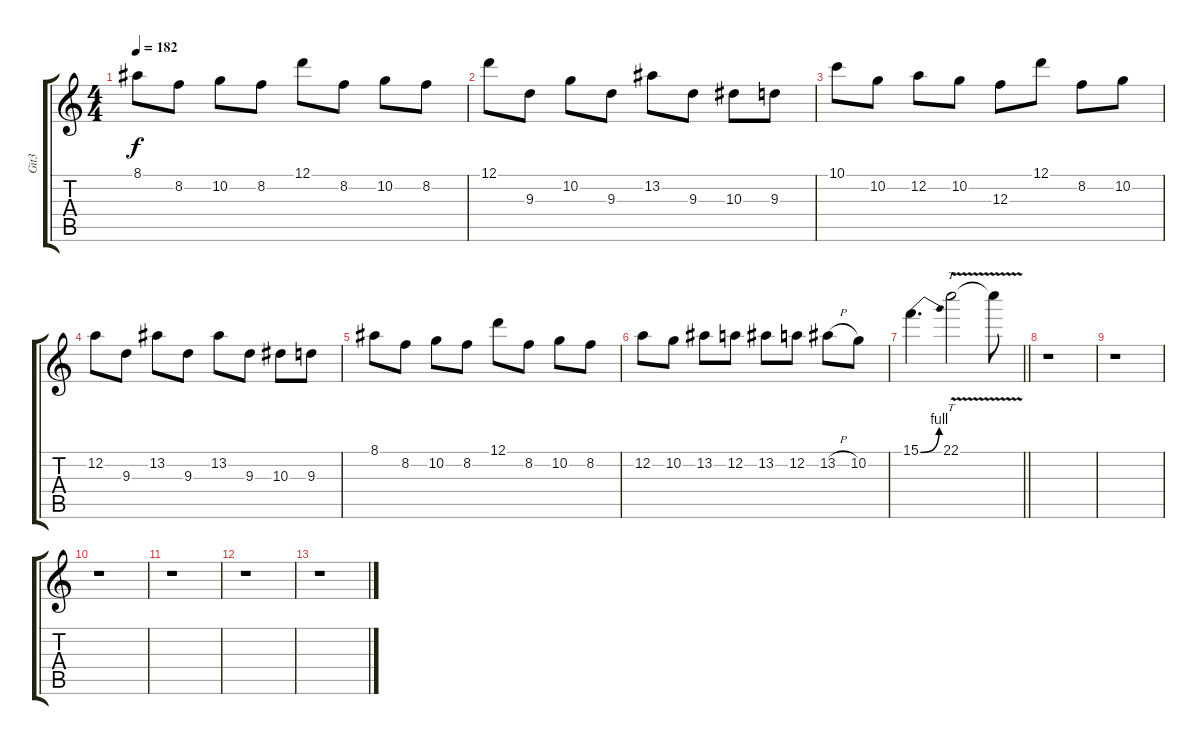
\track ("Git3" "Git3") {instrument overdrivenguitar}
\staff {score tabs}
\tuning (D4 A3 F3 C3 G2 D2) {hide}
\ts (4 4)
\tempo 182
\clef g2
\ks c
8.1.8{dy f} 8.2.8 10.2.8 8.2.8 12.1.8 8.2.8 10.2.8 8.2.8 |
12.1.8 9.3.8 10.2.8 9.3.8 13.2.8 9.3.8 10.3.8 9.3.8 |
10.1.8 10.2.8 12.2.8 10.2.8 12.3.8 12.1.8 8.2.8 10.2.8 |
12.2.8 9.3.8 13.2.8 9.3.8 13.2.8 9.3.8 10.3.8 9.3.8 |
8.1.8 8.2.8 10.2.8 8.2.8 12.1.8 8.2.8 10.2.8 8.2.8 |
12.2.8 10.2.8 13.2.8 12.2.8 13.2.8 12.2.8 13.2{h}.8 10.2.8 |
\barLineRight lightlight
15.1{be (bend 0 0 60 4)}.4{d} 22.1{v}.2{tt} 22.1{t}.8 |
r.1 |
r.1 |
r.1 |
r.1 |
r.1 |
r.1
